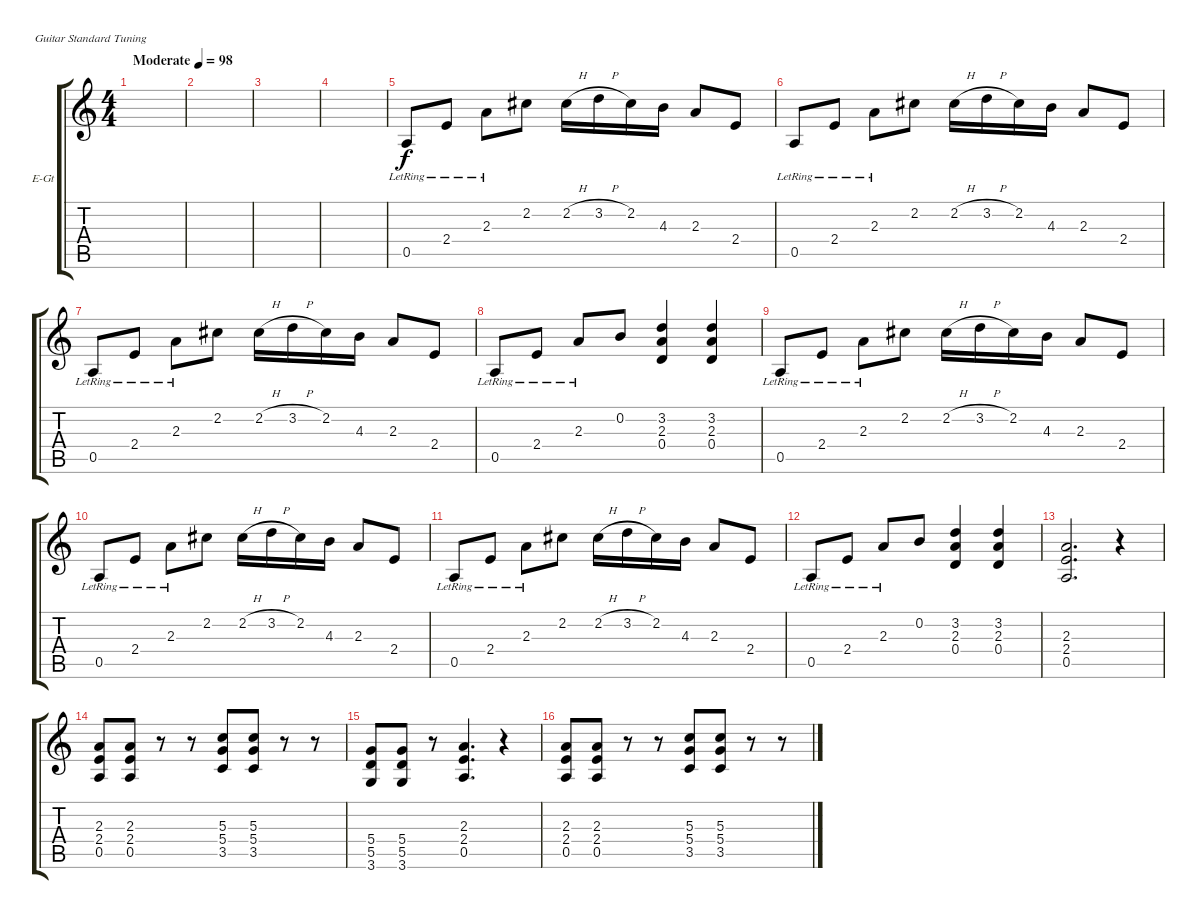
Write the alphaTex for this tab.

\bracketExtendMode groupsimilarinstruments
\firstSystemTrackNameOrientation horizontal
\otherSystemsTrackNameOrientation horizontal
\track ("Rhythm Guitar" "E-Gt") {instrument distortionguitar}
\staff {score tabs}
\tuning (E4 B3 G3 D3 A2 E2)
\ts (4 4)
\beaming (8 2 2 2 2)
\tempo (98 "Moderate")
\clef g2
\scale
0.485477
\ks c
|
\scale
0.257261 |
\scale
0.257261 |
|
0.5{lr}.8 2.4{lr}.8 2.3{lr}.8 2.2.8 2.2{h}.16 3.2{h}.16 2.2.16 4.3.16 2.3.8 2.4.8 |
0.5{lr}.8 2.4{lr}.8 2.3{lr}.8 2.2.8 2.2{h}.16 3.2{h}.16 2.2.16 4.3.16 2.3.8 2.4.8 |
0.5{lr}.8 2.4{lr}.8 2.3{lr}.8 2.2.8 2.2{h}.16 3.2{h}.16 2.2.16 4.3.16 2.3.8 2.4.8 |
0.5{lr}.8 2.4{lr}.8 2.3{lr}.8 0.2.8 (0.4 2.3 3.2).4 (3.2 2.3 0.4).4 |
0.5{lr}.8 2.4{lr}.8 2.3{lr}.8 2.2.8 2.2{h}.16 3.2{h}.16 2.2.16 4.3.16 2.3.8 2.4.8 |
0.5{lr}.8 2.4{lr}.8 2.3{lr}.8 2.2.8 2.2{h}.16 3.2{h}.16 2.2.16 4.3.16 2.3.8 2.4.8 |
0.5{lr}.8 2.4{lr}.8 2.3{lr}.8 2.2.8 2.2{h}.16 3.2{h}.16 2.2.16 4.3.16 2.3.8 2.4.8 |
0.5{lr}.8 2.4{lr}.8 2.3{lr}.8 0.2.8 (0.4 2.3 3.2).4 (3.2 2.3 0.4).4 |
(0.5 2.4 2.3).2{d} r.4 |
(0.5 2.3 2.4).8 (0.5 2.4 2.3).8 r.8 r.8 (3.5 5.4 5.3).8 (5.3 5.4 3.5).8 r.8 r.8 |
(3.6 5.5 5.4).8 (3.6 5.5 5.4).8 r.8 (0.5 2.4 2.3).4{d} r.4 |
(0.5 2.3 2.4).8 (0.5 2.4 2.3).8 r.8 r.8 (3.5 5.4 5.3).8 (5.3 5.4 3.5).8 r.8 r.8
